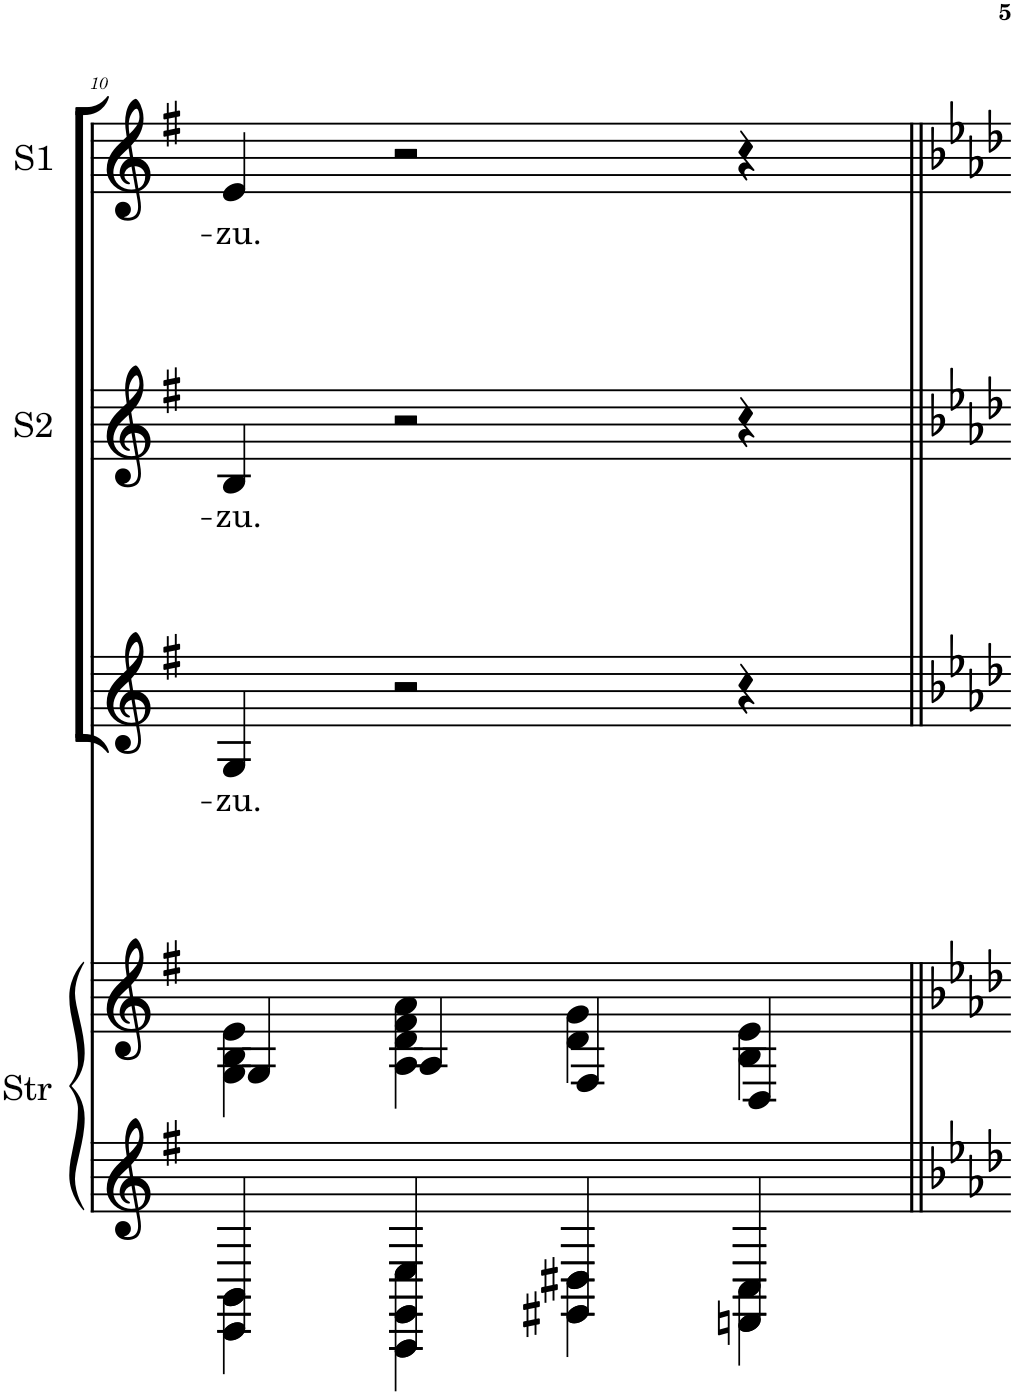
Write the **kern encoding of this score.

**kern	**kern	**kern	**text	**kern	**text	**kern	**text
*part4	*part4	*part3	*part3	*part2	*part2	*part1	*part1
*staff5	*staff4	*staff3	*staff3	*staff2	*staff2	*staff1	*staff1
*I"Strings	*	*I"Alto	*	*I"Soprano 2	*	*I"Soprano 1	*
*I'Str	*	*	*	*I'S2	*	*I'S1	*
!!LO:PB:g=z
*clefG2	*clefG2	*clefG2	*	*clefG2	*	*clefG2	*
*k[f#]	*k[f#]	*k[f#]	*	*k[f#]	*	*k[f#]	*
*G:	*G:	*G:	*	*G:	*	*G:	*
*M4/4	*M4/4	*M4/4	*	*M4/4	*	*M4/4	*
=10	=10	=10	=10	=10	=10	=10	=10
*^	*^	*	*	*	*	*	*
!	!	!	!	!	!LO:LY:b	!	!LO:LY:b	!	!LO:LY:b
4EE/ 4BB/	4EE\ 4BB\	4G/	4G\ 4B\ 4e\	4G/	-zu.	4B/	-zu.	4e/	-zu.
4CC/ 4GG/ 4E/	4CC\ 4GG\ 4E\	4A/	4A\ 4d\ 4f#\ 4a\	2r	.	2r	.	2r	.
4GG#X/ 4D#X/	4GG#\ 4D#\	4F#/	4d\ 4g\	.	.	.	.	.	.
4FFn/ 4C/	4FF\ 4C\	4D/	4B\ 4e\	4r	.	4r	.	4r	.
*v	*v	*	*	*	*	*	*	*	*
*	*v	*v	*	*	*	*	*	*
=||	=||	=||	=||	=||	=||	=||	=||
*-	*-	*-	*-	*-	*-	*-	*-
